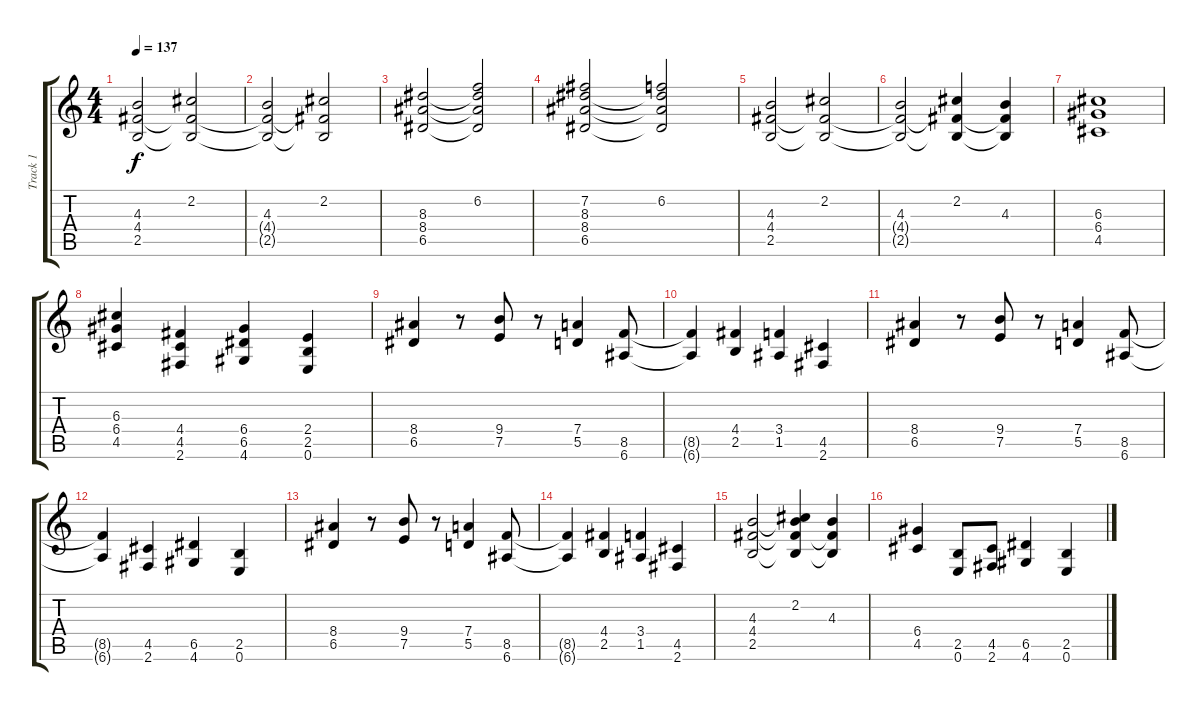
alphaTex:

\track ("Track 1" "Track 1") {solo instrument distortionguitar}
\staff {score tabs}
\tuning (E4 B3 G3 D3 A2 E2) {hide}
\ts (4 4)
\tempo 137
\clef g2
\ks c
(4.3 4.4 2.5).2{dy f} (2.2 4.4{t} 2.5{t}).2 |
(4.3 4.4{t} 2.5{t}).2 (2.2 4.4{t} 2.5{t}).2 |
(8.3 8.4 6.5).2 (6.2 8.3{t} 8.4{t} 6.5{t}).2 |
(7.2 8.3 8.4 6.5).2 (6.2 8.3{t} 8.4{t} 6.5{t}).2 |
(4.3 4.4 2.5).2 (2.2 4.4{t} 2.5{t}).2 |
(4.3 4.4{t} 2.5{t}).2 (2.2 4.4{t} 2.5{t}).4 (4.3 4.4{t} 2.5{t}).4 |
(6.3 6.4 4.5).1 |
(6.3 6.4 4.5).4 (4.4 4.5 2.6).4 (6.4 6.5 4.6).4 (2.4 2.5 0.6).4 |
(8.4 6.5).4 r.8 (9.4 7.5).8 r.8 (7.4 5.5).4 (8.5 6.6).8 |
(8.5{t} 6.6{t}).4 (4.4 2.5).4 (3.4 1.5).4 (4.5 2.6).4 |
(8.4 6.5).4 r.8 (9.4 7.5).8 r.8 (7.4 5.5).4 (8.5 6.6).8 |
(8.5{t} 6.6{t}).4 (4.5 2.6).4 (6.5 4.6).4 (2.5 0.6).4 |
(8.4 6.5).4 r.8 (9.4 7.5).8 r.8 (7.4 5.5).4 (8.5 6.6).8 |
(8.5{t} 6.6{t}).4 (4.4 2.5).4 (3.4 1.5).4 (4.5 2.6).4 |
(4.3 4.4 2.5).2 (2.2 4.3{t} 4.4{t} 2.5{t}).4 (4.3 4.4{t} 2.5{t}).4 |
(6.4 4.5).4 (2.5 0.6).8 (4.5 2.6).8 (6.5 4.6).4 (2.5 0.6).4
